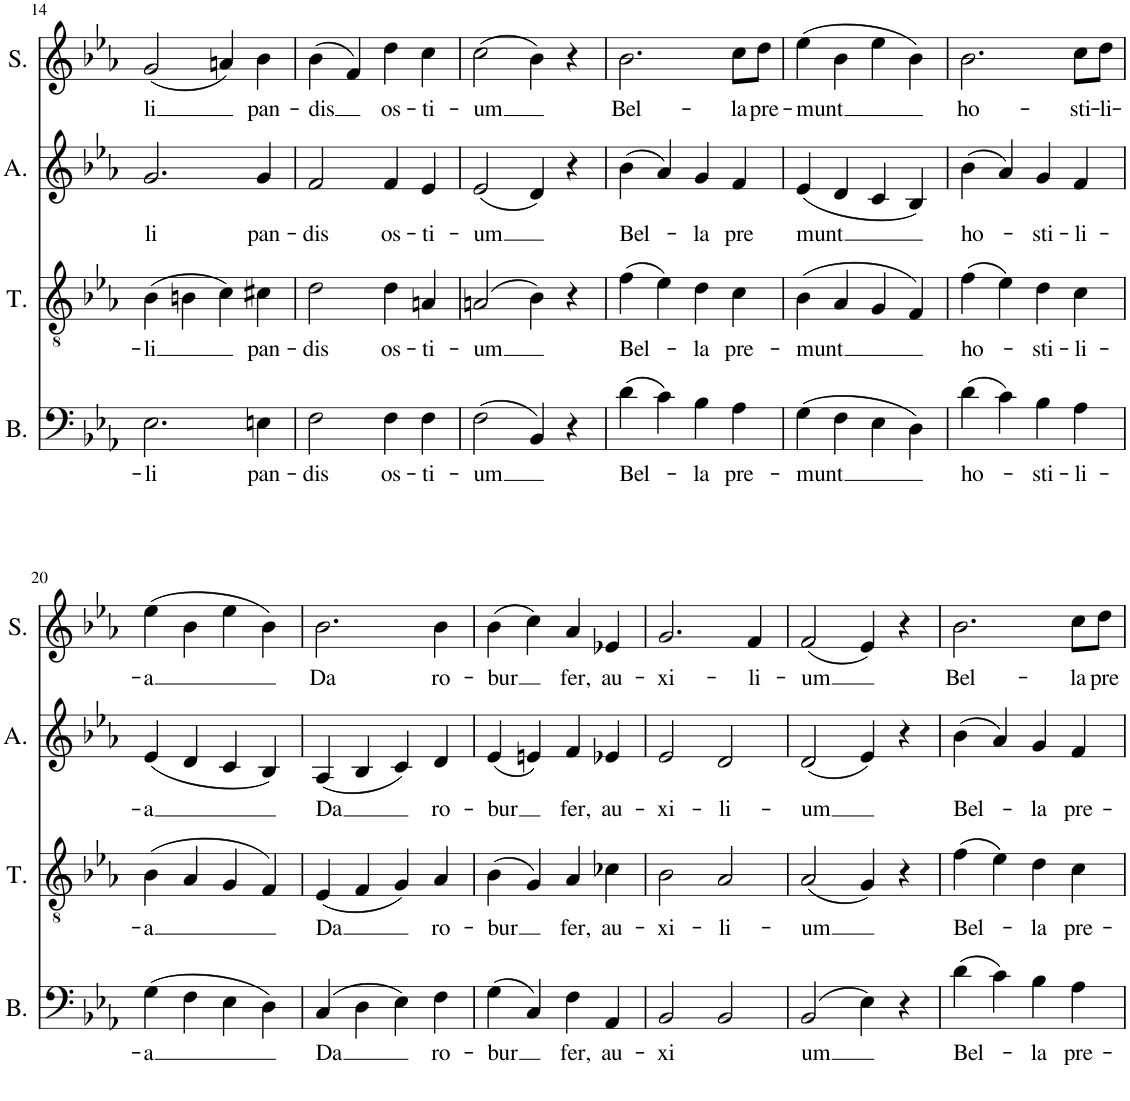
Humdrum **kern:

**kern	**text	**kern	**text	**kern	**text	**kern	**text
*part4	*part4	*part3	*part3	*part2	*part2	*part1	*part1
*staff4	*staff4	*staff3	*staff3	*staff2	*staff2	*staff1	*staff1
*I"B.	*	*I"T.	*	*I"A.	*	*I"S.	*
*I'B.	*	*I'T.	*	*I'A.	*	*I'S.	*
!!LO:PB:g=z
*clefF4	*	*clefGv2	*	*clefG2	*	*clefG2	*
*k[b-e-a-]	*	*k[b-e-a-]	*	*k[b-e-a-]	*	*k[b-e-a-]	*
=14	=14	=14	=14	=14	=14	=14	=14
!	!LO:LY:b	!	!LO:LY:b	!	!LO:LY:b	!	!LO:LY:b
2.E-\	-li	(4B-\	-li	2.g/	li	(2g/	li
.	.	4Bn\	.	.	.	.	.
.	.	4c\)	.	.	.	4an/)	.
!	!LO:LY:b	!	!LO:LY:b	!	!LO:LY:b	!	!LO:LY:b
4En\	pan-	4c#X\	pan-	4g/	pan-	4b-\	pan-
=15	=15	=15	=15	=15	=15	=15	=15
!	!LO:LY:b	!	!LO:LY:b	!	!LO:LY:b	!	!LO:LY:b
2F\	-dis	2d\	-dis	2f/	-dis	(4b-\	-dis
.	.	.	.	.	.	4f/)	.
!	!LO:LY:b	!	!LO:LY:b	!	!LO:LY:b	!	!LO:LY:b
4F\	os-	4d\	os-	4f/	os-	4dd\	os-
!	!LO:LY:b	!	!LO:LY:b	!	!LO:LY:b	!	!LO:LY:b
4F\	-ti-	4An/	-ti-	4e-/	-ti-	4cc\	-ti-
=16	=16	=16	=16	=16	=16	=16	=16
!	!LO:LY:b	!	!LO:LY:b	!	!LO:LY:b	!	!LO:LY:b
(2F\	-um	(2An/	-um	(2e-/	-um	(2cc\	-um
4BB-/)	.	4B-\)	.	4d/)	.	4b-\)	.
4r	.	4r	.	4r	.	4r	.
=17	=17	=17	=17	=17	=17	=17	=17
!	!LO:LY:b	!	!LO:LY:b	!	!LO:LY:b	!	!LO:LY:b
(4d\	Bel-	(4f\	Bel-	(4b-\	Bel-	2.b-\	Bel-
4c\)	.	4e-\)	.	4a-/)	.	.	.
!	!LO:LY:b	!	!LO:LY:b	!	!LO:LY:b	!	!
4B-\	-la	4d\	-la	4g/	-la	.	.
!	!LO:LY:b	!	!LO:LY:b	!	!LO:LY:b	!	!LO:LY:b
4A-\	pre-	4c\	pre-	4f/	pre	8cc\L	-la
!	!	!	!	!	!	!	!LO:LY:b
.	.	.	.	.	.	8dd\J	pre-
=18	=18	=18	=18	=18	=18	=18	=18
!	!LO:LY:b	!	!LO:LY:b	!	!LO:LY:b	!	!LO:LY:b
(4G\	-munt	(4B-\	-munt	(4e-/	munt	(4ee-\	-munt
4F\	.	4A-/	.	4d/	.	4b-\	.
4E-\	.	4G/	.	4c/	.	4ee-\	.
4D\)	.	4F/)	.	4B-/)	.	4b-\)	.
=19	=19	=19	=19	=19	=19	=19	=19
!	!LO:LY:b	!	!LO:LY:b	!	!LO:LY:b	!	!LO:LY:b
(4d\	ho-	(4f\	ho-	(4b-\	ho-	2.b-\	ho-
4c\)	.	4e-\)	.	4a-/)	.	.	.
!	!LO:LY:b	!	!LO:LY:b	!	!LO:LY:b	!	!
4B-\	-sti-	4d\	-sti-	4g/	-sti-	.	.
!	!LO:LY:b	!	!LO:LY:b	!	!LO:LY:b	!	!LO:LY:b
4A-\	-li-	4c\	-li-	4f/	-li-	8cc\L	-sti-
!	!	!	!	!	!	!	!LO:LY:b
.	.	.	.	.	.	8dd\J	-li-
!!LO:LB:g=z
=20	=20	=20	=20	=20	=20	=20	=20
!	!LO:LY:b	!	!LO:LY:b	!	!LO:LY:b	!	!LO:LY:b
(4G\	-a	(4B-\	-a	(4e-/	-a	(4ee-\	-a
4F\	.	4A-/	.	4d/	.	4b-\	.
4E-\	.	4G/	.	4c/	.	4ee-\	.
4D\)	.	4F/)	.	4B-/)	.	4b-\)	.
=21	=21	=21	=21	=21	=21	=21	=21
!	!LO:LY:b	!	!LO:LY:b	!	!LO:LY:b	!	!LO:LY:b
(4C/	Da	(4E-/	Da	(4A-/	Da	2.b-\	Da
4D\	.	4F/	.	4B-/	.	.	.
4E-\)	.	4G/)	.	4c/)	.	.	.
!	!LO:LY:b	!	!LO:LY:b	!	!LO:LY:b	!	!LO:LY:b
4F\	ro-	4A-/	ro-	4d/	ro-	4b-\	ro-
=22	=22	=22	=22	=22	=22	=22	=22
!	!LO:LY:b	!	!LO:LY:b	!	!LO:LY:b	!	!LO:LY:b
(4G\	-bur	(4B-\	-bur	(4e-/	-bur	(4b-\	-bur
4C/)	.	4G/)	.	4en/)	.	4cc\)	.
!	!LO:LY:b	!	!LO:LY:b	!	!LO:LY:b	!	!LO:LY:b
4F\	fer,	4A-/	fer,	4f/	fer,	4a-/	fer,
!	!LO:LY:b	!	!LO:LY:b	!	!LO:LY:b	!	!LO:LY:b
4AA-/	au-	4c-X\	au-	4e-X/	au-	4e-X/	au-
=23	=23	=23	=23	=23	=23	=23	=23
!	!LO:LY:b	!	!LO:LY:b	!	!LO:LY:b	!	!LO:LY:b
2BB-/	-xi	2B-\	-xi-	2e-/	-xi-	2.g/	-xi-
!	!	!	!LO:LY:b	!	!LO:LY:b	!	!
2BB-/	.	2A-/	-li-	2d/	-li-	.	.
!	!	!	!	!	!	!	!LO:LY:b
.	.	.	.	.	.	4f/	-li-
=24	=24	=24	=24	=24	=24	=24	=24
!	!LO:LY:b	!	!LO:LY:b	!	!LO:LY:b	!	!LO:LY:b
(2BB-/	um	(2A-/	-um	(2d/	-um	(2f/	-um
4E-\)	.	4G/)	.	4e-/)	.	4e-/)	.
4r	.	4r	.	4r	.	4r	.
=25	=25	=25	=25	=25	=25	=25	=25
!	!LO:LY:b	!	!LO:LY:b	!	!LO:LY:b	!	!LO:LY:b
(4d\	Bel-	(4f\	Bel-	(4b-\	Bel-	2.b-\	Bel-
4c\)	.	4e-\)	.	4a-/)	.	.	.
!	!LO:LY:b	!	!LO:LY:b	!	!LO:LY:b	!	!
4B-\	-la	4d\	-la	4g/	-la	.	.
!	!LO:LY:b	!	!LO:LY:b	!	!LO:LY:b	!	!LO:LY:b
4A-\	pre-	4c\	pre-	4f/	pre-	8cc\L	-la
!	!	!	!	!	!	!	!LO:LY:b
.	.	.	.	.	.	8dd\J	pre-
=	=	=	=	=	=	=	=
*-	*-	*-	*-	*-	*-	*-	*-
